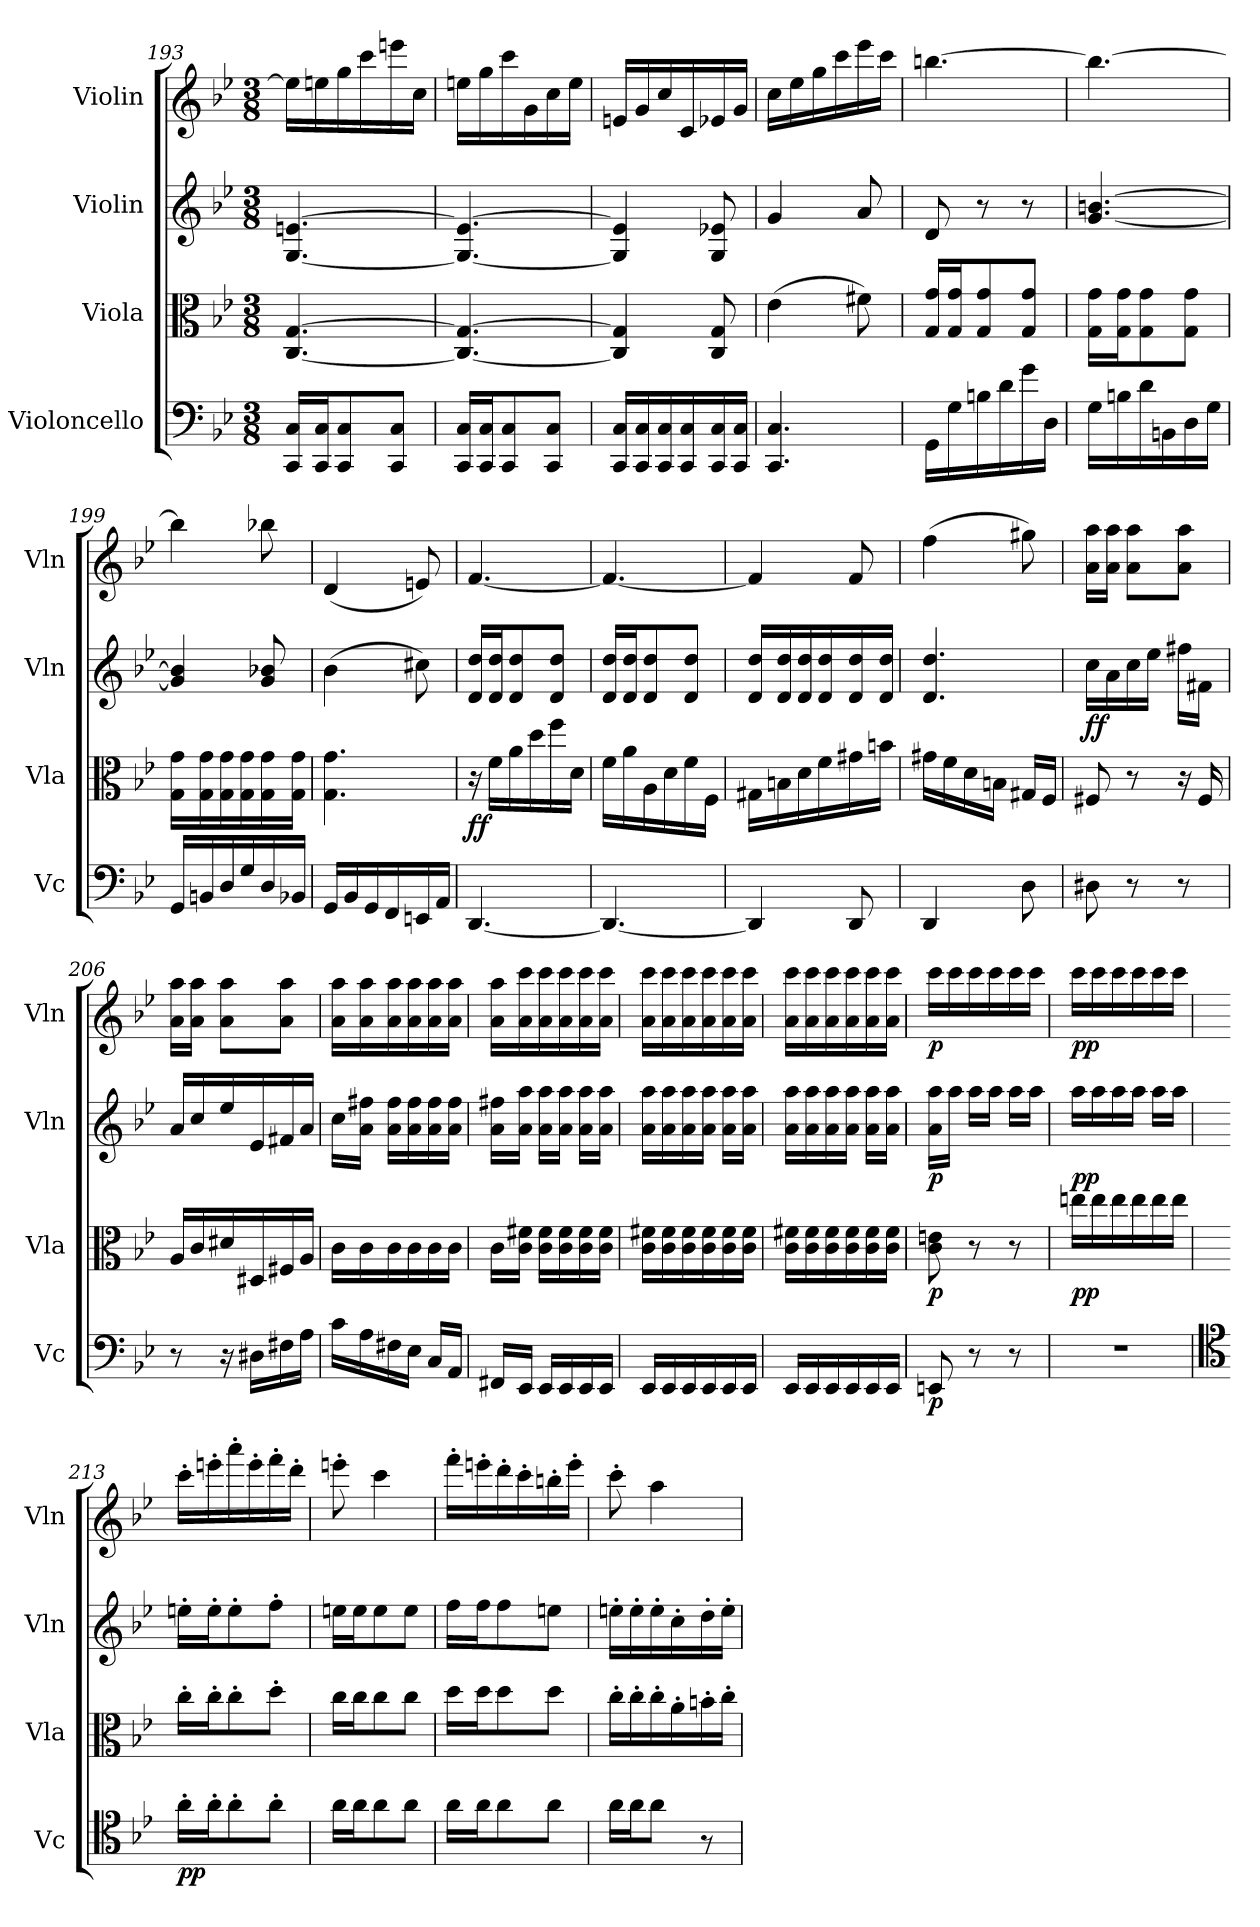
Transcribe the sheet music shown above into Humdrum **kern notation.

**kern	**dynam	**kern	**dynam	**kern	**dynam	**kern	**dynam
*part4	*part4	*part3	*part3	*part2	*part2	*part1	*part1
*staff4	*staff4	*staff3	*staff3	*staff2	*staff2	*staff1	*staff1
*I"Violoncello	*	*I"Viola	*	*I"Violin	*	*I"Violin	*
*I'Vc	*	*I'Vla	*	*I'Vln	*	*I'Vln	*
*clefF4	*	*clefC3	*	*clefG2	*	*clefG2	*
*k[b-e-]	*	*k[b-e-]	*	*k[b-e-]	*	*k[b-e-]	*
*B-:	*	*B-:	*	*B-:	*	*B-:	*
*M3/8	*	*M3/8	*	*M3/8	*	*M3/8	*
=193	=193	=193	=193	=193	=193	=193	=193
16CC/ 16C/LL	.	[4.C/ [4.G/	.	[4.G/ [4.en/	.	16een\LL]	.
16CC/ 16C/J	.	.	.	.	.	16ee\	.
8CC/ 8C/	.	.	.	.	.	16gg\	.
.	.	.	.	.	.	16ccc\	.
8CC/ 8C/J	.	.	.	.	.	16eeen\	.
.	.	.	.	.	.	16cc\JJ	.
=194	=194	=194	=194	=194	=194	=194	=194
16CC/ 16C/LL	.	4.C_/ 4.G_/	.	4.G_/ 4.en_/	.	16een\LL	.
16CC/ 16C/J	.	.	.	.	.	16gg\	.
8CC/ 8C/	.	.	.	.	.	16ccc\	.
.	.	.	.	.	.	16g\	.
8CC/ 8C/J	.	.	.	.	.	16cc\	.
.	.	.	.	.	.	16ee\JJ	.
=195	=195	=195	=195	=195	=195	=195	=195
16CC/ 16C/LL	.	4C]/ 4G]/	.	4G]/ 4en]/	.	16en/LL	.
16CC/ 16C/	.	.	.	.	.	16g/	.
16CC/ 16C/	.	.	.	.	.	16cc/	.
16CC/ 16C/	.	.	.	.	.	16c/	.
16CC/ 16C/	.	8C/ 8G/	.	8G/ 8e-X/	.	16e-X/	.
16CC/ 16C/JJ	.	.	.	.	.	16g/JJ	.
=196	=196	=196	=196	=196	=196	=196	=196
4.CC/ 4.C/	.	(4e-\	.	4g/	.	16cc\LL	.
.	.	.	.	.	.	16ee-\	.
.	.	.	.	.	.	16gg\	.
.	.	.	.	.	.	16ccc\	.
.	.	8f#X\)	.	8a/	.	16eee-\	.
.	.	.	.	.	.	16ccc\JJ	.
=197	=197	=197	=197	=197	=197	=197	=197
16GG\LL	.	16G/ 16g/LL	.	8d/	.	[4.bbn\	.
16G\	.	16G/ 16g/J	.	.	.	.	.
16Bn\	.	8G/ 8g/	.	8r	.	.	.
16d\	.	.	.	.	.	.	.
16g\	.	8G/ 8g/J	.	8r	.	.	.
16D\JJ	.	.	.	.	.	.	.
=198	=198	=198	=198	=198	=198	=198	=198
16G\LL	.	16G\ 16g\LL	.	[4.g/ [4.bn/	.	4.bbn\_	.
16Bn\	.	16G\ 16g\J	.	.	.	.	.
16d\	.	8G\ 8g\	.	.	.	.	.
16BBn\	.	.	.	.	.	.	.
16D\	.	8G\ 8g\J	.	.	.	.	.
16G\JJ	.	.	.	.	.	.	.
=199	=199	=199	=199	=199	=199	=199	=199
16GG/LL	.	16G\ 16g\LL	.	4g]/ 4b]/	.	4bb\]	.
16BBn/	.	16G\ 16g\	.	.	.	.	.
16D/	.	16G\ 16g\	.	.	.	.	.
16G/	.	16G\ 16g\	.	.	.	.	.
16D/	.	16G\ 16g\	.	8g/ 8b-X/	.	8bb-X\	.
16BB-X/JJ	.	16G\ 16g\JJ	.	.	.	.	.
=200	=200	=200	=200	=200	=200	=200	=200
16GG/LL	.	4.G\ 4.g\	.	(4b-\	.	(4d/	.
16BB-/	.	.	.	.	.	.	.
16GG/	.	.	.	.	.	.	.
16FF/	.	.	.	.	.	.	.
16EEn/	.	.	.	8cc#X\)	.	8en/)	.
16AA/JJ	.	.	.	.	.	.	.
=201	=201	=201	=201	=201	=201	=201	=201
[4.DD/	.	16r	ff	16d/ 16dd/LL	.	[4.f/	.
.	.	16f\LL	.	16d/ 16dd/J	.	.	.
.	.	16a\	.	8d/ 8dd/	.	.	.
.	.	16dd\	.	.	.	.	.
.	.	16ff\	.	8d/ 8dd/J	.	.	.
.	.	16d\JJ	.	.	.	.	.
=202	=202	=202	=202	=202	=202	=202	=202
4.DD/_	.	16f\LL	.	16d/ 16dd/LL	.	4.f/_	.
.	.	16a\	.	16d/ 16dd/J	.	.	.
.	.	16A\	.	8d/ 8dd/	.	.	.
.	.	16d\	.	.	.	.	.
.	.	16f\	.	8d/ 8dd/J	.	.	.
.	.	16F\JJ	.	.	.	.	.
=203	=203	=203	=203	=203	=203	=203	=203
4DD/]	.	16G#X\LL	.	16d/ 16dd/LL	.	4f/]	.
.	.	16Bn\	.	16d/ 16dd/	.	.	.
.	.	16d\	.	16d/ 16dd/	.	.	.
.	.	16f\	.	16d/ 16dd/	.	.	.
8DD/	.	16g#X\	.	16d/ 16dd/	.	8f/	.
.	.	16bn\JJ	.	16d/ 16dd/JJ	.	.	.
=204	=204	=204	=204	=204	=204	=204	=204
4DD/	.	16g#X\LL	.	4.d/ 4.dd/	.	(4ff\	.
.	.	16f\	.	.	.	.	.
.	.	16d\	.	.	.	.	.
.	.	16Bn\JJ	.	.	.	.	.
8D\	.	16G#X/LL	.	.	.	8gg#X\)	.
.	.	16F/JJ	.	.	.	.	.
=205	=205	=205	=205	=205	=205	=205	=205
8D#X\	.	8F#X/	.	16cc\LL	ff	16a\ 16aa\LL	.
.	.	.	.	16a/	.	16a\ 16aa\JJ	.
8r	.	8r	.	16cc\	.	8a\ 8aa\L	.
.	.	.	.	16ee-\JJ	.	.	.
8r	.	16r	.	16ff#X\LL	.	8a\ 8aa\J	.
.	.	16F#/	.	16f#X\JJ	.	.	.
=206	=206	=206	=206	=206	=206	=206	=206
8r	.	16A/LL	.	16a/LL	.	16a\ 16aa\LL	.
.	.	16c/	.	16cc\	.	16a\ 16aa\JJ	.
16r	.	16d#X/	.	16ee-\	.	8a\ 8aa\L	.
16D#X\LL	.	16D#X/	.	16e-/	.	.	.
16F#X\	.	16F#X/	.	16f#X/	.	8a\ 8aa\J	.
16A\JJ	.	16A/JJ	.	16a/JJ	.	.	.
=207	=207	=207	=207	=207	=207	=207	=207
16c\LL	.	16c\LL	.	16cc\LL	.	16a\ 16aa\LL	.
16A\	.	16c\	.	16a\ 16ff#X\JJ	.	16a\ 16aa\	.
16F#X\	.	16c\	.	16a\ 16ff#\LL	.	16a\ 16aa\	.
16E-\JJ	.	16c\	.	16a\ 16ff#\	.	16a\ 16aa\	.
16C/LL	.	16c\	.	16a\ 16ff#\	.	16a\ 16aa\	.
16AA/JJ	.	16c\JJ	.	16a\ 16ff#\JJ	.	16a\ 16aa\JJ	.
=208	=208	=208	=208	=208	=208	=208	=208
16FF#X/LL	.	16c\LL	.	16a\ 16ff#X\LL	.	16a\ 16aa\LL	.
16EE-/JJ	.	16c\ 16f#X\JJ	.	16a\ 16aa\JJ	.	16a\ 16ccc\	.
16EE-/LL	.	16c\ 16f#\LL	.	16a\ 16aa\LL	.	16a\ 16ccc\	.
16EE-/	.	16c\ 16f#\	.	16a\ 16aa\JJ	.	16a\ 16ccc\	.
16EE-/	.	16c\ 16f#\	.	16a\ 16aa\LL	.	16a\ 16ccc\	.
16EE-/JJ	.	16c\ 16f#\JJ	.	16a\ 16aa\JJ	.	16a\ 16ccc\JJ	.
=209	=209	=209	=209	=209	=209	=209	=209
16EE-/LL	.	16c\ 16f#X\LL	.	16a\ 16aa\LL	.	16a\ 16ccc\LL	.
16EE-/	.	16c\ 16f#\	.	16a\ 16aa\	.	16a\ 16ccc\	.
16EE-/	.	16c\ 16f#\	.	16a\ 16aa\	.	16a\ 16ccc\	.
16EE-/	.	16c\ 16f#\	.	16a\ 16aa\JJ	.	16a\ 16ccc\	.
16EE-/	.	16c\ 16f#\	.	16a\ 16aa\LL	.	16a\ 16ccc\	.
16EE-/JJ	.	16c\ 16f#\JJ	.	16a\ 16aa\JJ	.	16a\ 16ccc\JJ	.
=210	=210	=210	=210	=210	=210	=210	=210
16EE-/LL	.	16c\ 16f#X\LL	.	16a\ 16aa\LL	.	16a\ 16ccc\LL	.
16EE-/	.	16c\ 16f#\	.	16a\ 16aa\	.	16a\ 16ccc\	.
16EE-/	.	16c\ 16f#\	.	16a\ 16aa\	.	16a\ 16ccc\	.
16EE-/	.	16c\ 16f#\	.	16a\ 16aa\JJ	.	16a\ 16ccc\	.
16EE-/	.	16c\ 16f#\	.	16a\ 16aa\LL	.	16a\ 16ccc\	.
16EE-/JJ	.	16c\ 16f#\JJ	.	16a\ 16aa\JJ	.	16a\ 16ccc\JJ	.
=211	=211	=211	=211	=211	=211	=211	=211
8EEn/	p	8c\ 8en\	p	16a\ 16aa\LL	p	16ccc\LL	p
.	.	.	.	16aa\JJ	.	16ccc\	.
8r	.	8r	.	16aa\LL	.	16ccc\	.
.	.	.	.	16aa\JJ	.	16ccc\	.
8r	.	8r	.	16aa\LL	.	16ccc\	.
.	.	.	.	16aa\JJ	.	16ccc\JJ	.
=212	=212	=212	=212	=212	=212	=212	=212
4.r	.	16een\LL	pp	16aa\LL	pp	16ccc\LL	pp
.	.	16ee\	.	16aa\	.	16ccc\	.
.	.	16ee\	.	16aa\	.	16ccc\	.
.	.	16ee\	.	16aa\JJ	.	16ccc\	.
.	.	16ee\	.	16aa\LL	.	16ccc\	.
.	.	16ee\JJ	.	16aa\JJ	.	16ccc\JJ	.
=213	=213	=213	=213	=213	=213	=213	=213
*clefC4	*	*	*	*	*	*	*
16a'\LL	pp	16cc'\LL	.	16een'\LL	.	16ccc'\LL	.
16a'\J	.	16cc'\J	.	16ee'\J	.	16eeen'\	.
8a'\	.	8cc'\	.	8ee'\	.	16aaa'\	.
.	.	.	.	.	.	16eee'\	.
8a'\J	.	8dd'\J	.	8ff'\J	.	16fff'\	.
.	.	.	.	.	.	16ddd'\JJ	.
=214	=214	=214	=214	=214	=214	=214	=214
16a\LL	.	16cc\LL	.	16een\LL	.	8eeen'\	.
16a\J	.	16cc\J	.	16ee\J	.	.	.
8a\	.	8cc\	.	8ee\	.	4ccc\	.
8a\J	.	8cc\J	.	8ee\J	.	.	.
=215	=215	=215	=215	=215	=215	=215	=215
16a\LL	.	16dd\LL	.	16ff\LL	.	16fff'\LL	.
16a\J	.	16dd\J	.	16ff\J	.	16eeen'\	.
8a\	.	8dd\	.	8ff\	.	16ddd'\	.
.	.	.	.	.	.	16ccc'\	.
8a\J	.	8dd\J	.	8een\J	.	16bbn'\	.
.	.	.	.	.	.	16eee'\JJ	.
=216	=216	=216	=216	=216	=216	=216	=216
16a\LL	.	16cc'\LL	.	16een'\LL	.	8ccc'\	.
16a\J	.	16cc'\	.	16ee'\	.	.	.
8a\J	.	16cc'\	.	16ee'\	.	4aa\	.
.	.	16a'\	.	16cc'\	.	.	.
8r	.	16bn'\	.	16dd'\	.	.	.
.	.	16cc'\JJ	.	16ee'\JJ	.	.	.
=	=	=	=	=	=	=	=
*-	*-	*-	*-	*-	*-	*-	*-
